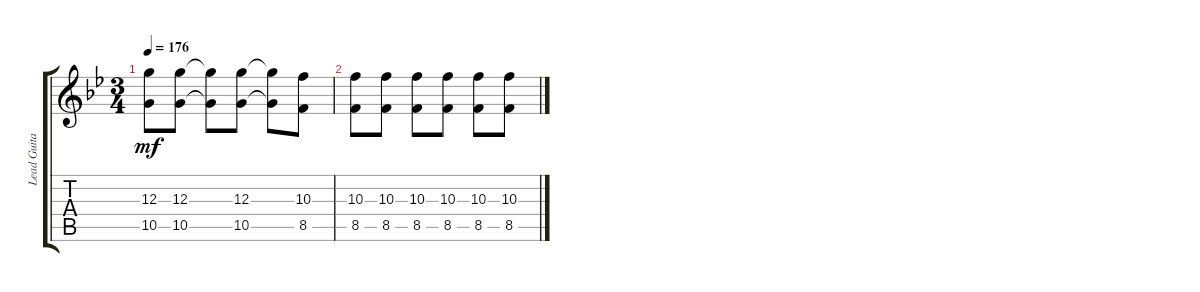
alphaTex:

\track ("Lead Guitar" "Lead Guita") {instrument overdrivenguitar}
\staff {score tabs}
\tuning (E4 B3 G3 D3 A2 E2) {hide}
\ts (3 4)
\tempo 176
\clef g2
\ks bb
(12.3 10.5).8{dy mf} (12.3 10.5).8 (12.3{t} 10.5{t}).8 (12.3 10.5).8 (12.3{t} 10.5{t}).8 (10.3 8.5).8 |
(10.3 8.5).8 (10.3 8.5).8 (10.3 8.5).8 (10.3 8.5).8 (10.3 8.5).8 (10.3 8.5).8
